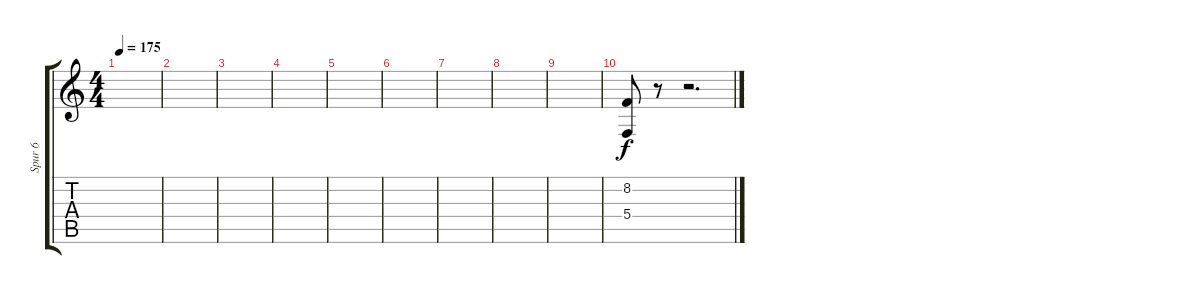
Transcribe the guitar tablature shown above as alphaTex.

\track ("Spur 6" "Spur 6") {instrument orchestrahit}
\staff {score tabs}
\tuning (D4 A3 F3 C3 G2 D2) {hide}
\ts (4 4)
\tempo 175
\clef g2
\ks c
|
|
|
|
|
|
|
|
|
(8.2 5.4).8 r.8 r.2{d}
